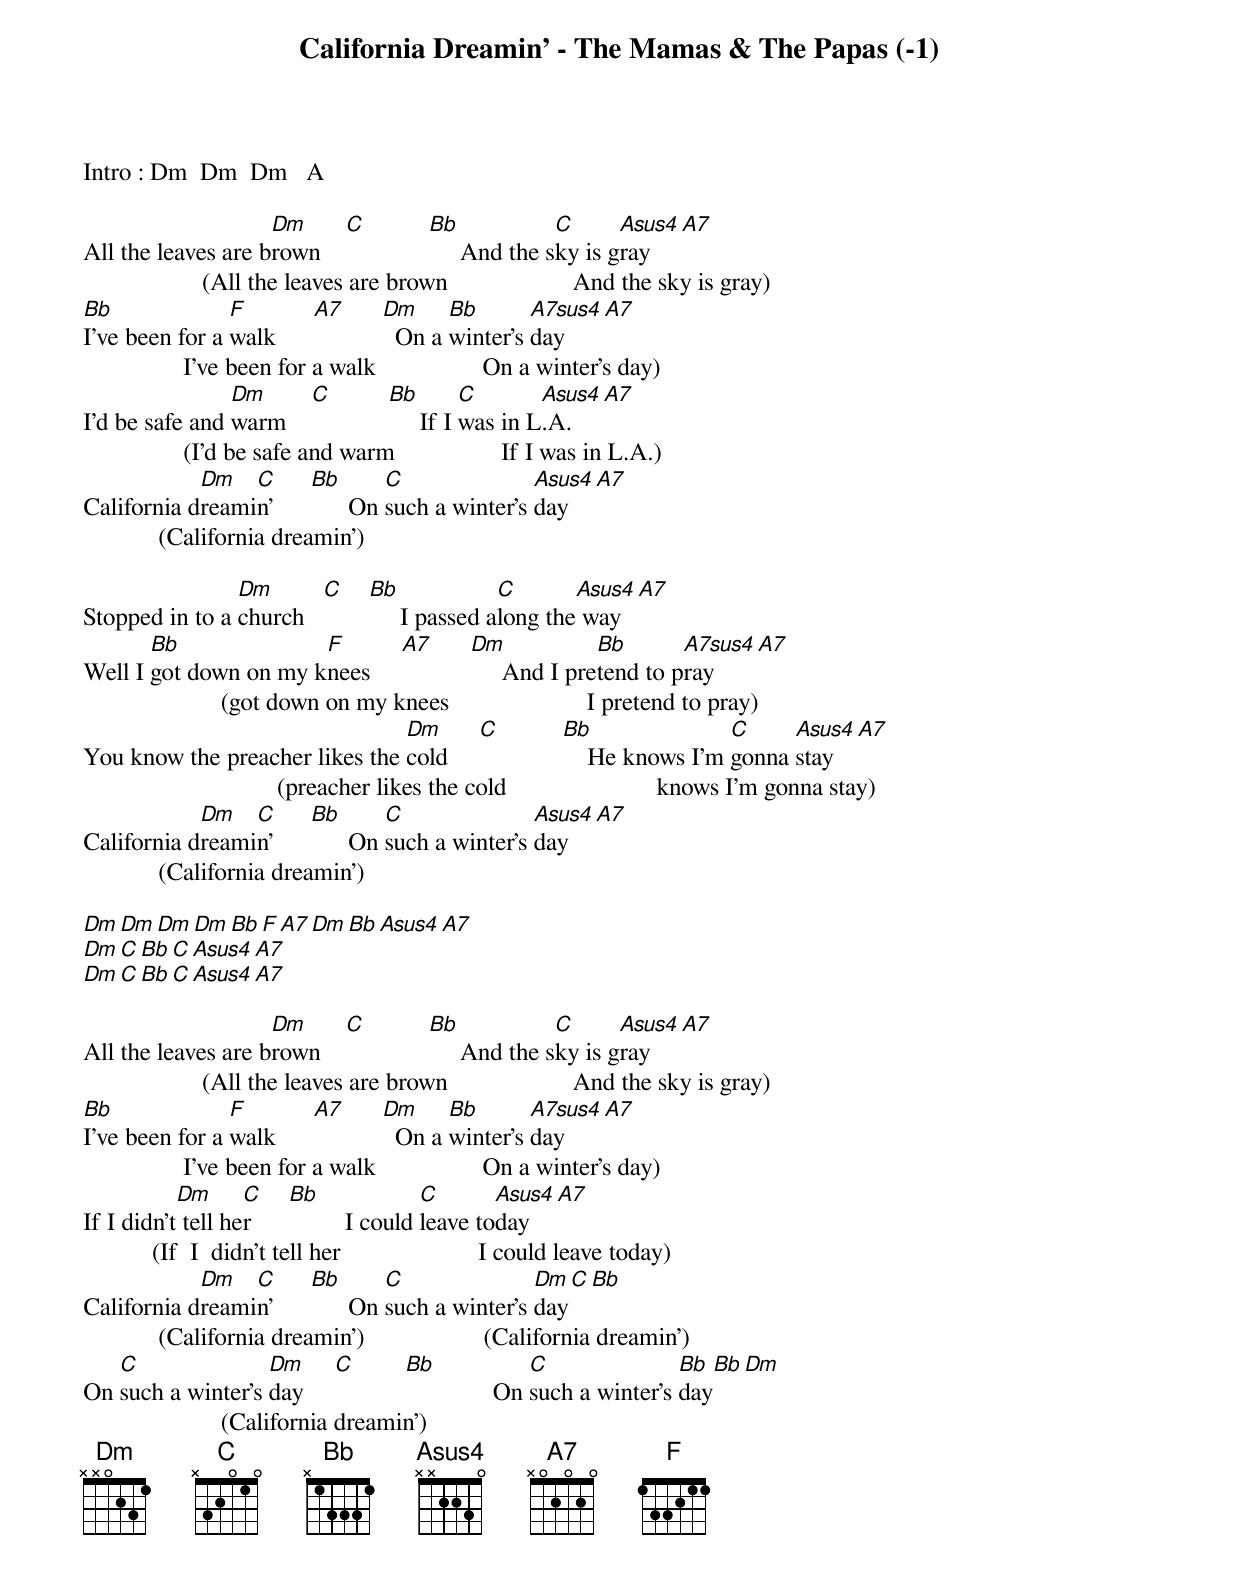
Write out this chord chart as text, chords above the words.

California Dreamin' - The Mamas & The Papas (-1)

Intro : Dm  Dm  Dm   A

                    Dm      C         Bb            C      Asus4                A7
All the leaves are brown                   And the sky is gray
                   (All the leaves are brown                    And the sky is gray)
Bb              F         A7    Dm     Bb       A7sus4             A7
I've been for a walk              On a winter's day
                I've been for a walk                 On a winter's day)
                Dm      C        Bb        C       Asus4            A7
I'd be safe and warm                  If I was in L.A.
                (I'd be safe and warm                 If I was in L.A.)
            Dm   C       Bb       C               Asus4   A7
California dreamin'            On such a winter's day
            (California dreamin')

                Dm       C   Bb             C       Asus4   A7
Stopped in to a church            I passed along the way
       Bb              F        A7    Dm            Bb       A7sus4            A7
Well I got down on my knees                And I pretend to pray
                      (got down on my knees                      I pretend to pray)
                                Dm       C         Bb               C     Asus4                 A7
You know the preacher likes the cold                   He knows I'm gonna stay
                               (preacher likes the cold                        knows I'm gonna stay)
            Dm   C       Bb       C               Asus4   A7
California dreamin'            On such a winter's day
            (California dreamin')

{Flute solo}
Dm   Dm   Dm   Dm   Bb   F   A7   Dm   Bb   Asus4   A7
Dm   C    Bb   C    Asus4   A7
Dm   C    Bb   C    Asus4   A7

                    Dm      C         Bb            C      Asus4                A7
All the leaves are brown                   And the sky is gray
                   (All the leaves are brown                    And the sky is gray)
Bb              F         A7    Dm     Bb       A7sus4             A7
I've been for a walk              On a winter's day
                I've been for a walk                 On a winter's day)
           Dm      C      Bb               C       Asus4                 A7
If I didn't tell her               I could leave today
           (If  I  didn't tell her                      I could leave today)
            Dm   C       Bb       C               Dm     C       Bb
California dreamin'            On such a winter's day
            (California dreamin')                   (California dreamin')
   C               Dm      C       Bb               C               Bb   Bb  Dm
On such a winter's day                           On such a winter's day
                      (California dreamin')
